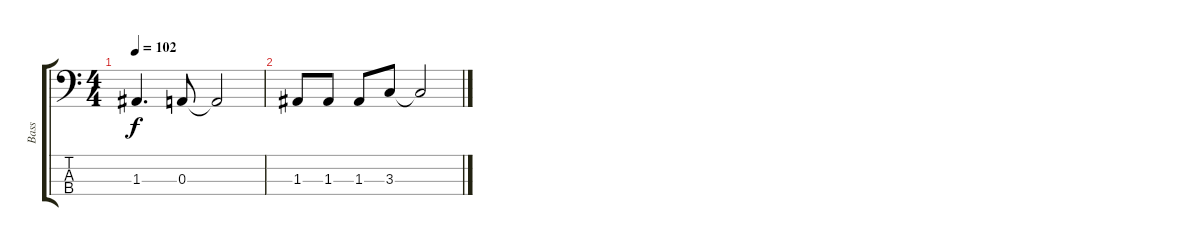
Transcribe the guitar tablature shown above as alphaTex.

\track ("Bass" "Bass") {instrument electricbasspick}
\staff {score tabs}
\tuning (G2 D2 A1 E1) {hide}
\ts (4 4)
\tempo 102
\clef f4
\ks c
1.3.4{d dy f} 0.3.8 0.3{t}.2 |
1.3.8 1.3.8 1.3.8 3.3.8 3.3{t}.2
